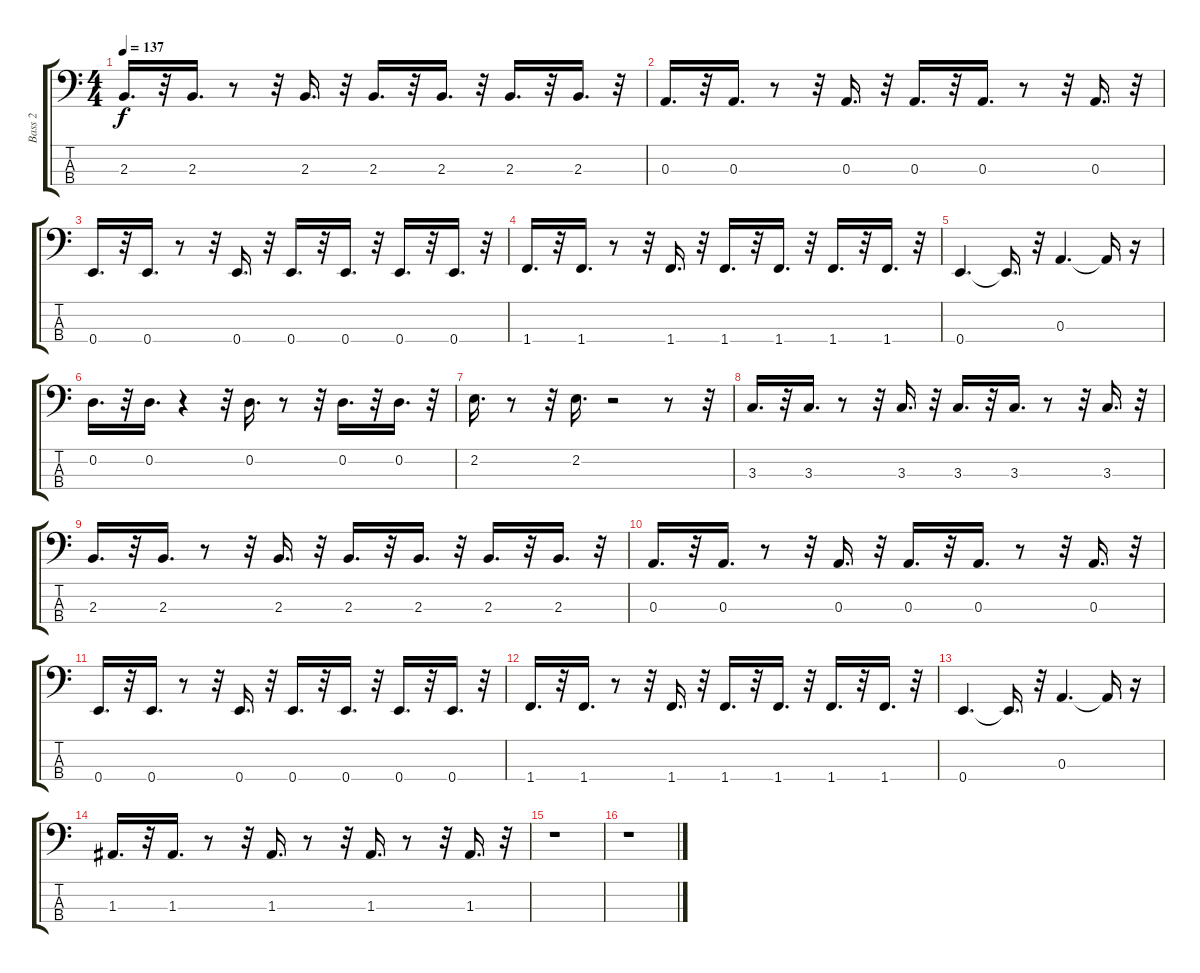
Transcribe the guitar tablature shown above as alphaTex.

\track ("Bass 2" "Bass 2") {instrument acousticbass}
\staff {score tabs}
\tuning (G2 D2 A1 E1) {hide}
\ts (4 4)
\tempo 137
\clef f4
\ks c
2.3.16{d dy f} r.32 2.3.16{d} r.8 r.32 2.3.16{d} r.32 2.3.16{d} r.32 2.3.16{d} r.32 2.3.16{d} r.32 2.3.16{d} r.32 |
0.3.16{d} r.32 0.3.16{d} r.8 r.32 0.3.16{d} r.32 0.3.16{d} r.32 0.3.16{d} r.8 r.32 0.3.16{d} r.32 |
0.4.16{d} r.32 0.4.16{d} r.8 r.32 0.4.16{d} r.32 0.4.16{d} r.32 0.4.16{d} r.32 0.4.16{d} r.32 0.4.16{d} r.32 |
1.4.16{d} r.32 1.4.16{d} r.8 r.32 1.4.16{d} r.32 1.4.16{d} r.32 1.4.16{d} r.32 1.4.16{d} r.32 1.4.16{d} r.32 |
0.4.4{d} 0.4{t}.16{d} r.32 0.3.4{d} 0.3{t}.16 r.16 |
0.2.16{d} r.32 0.2.16{d} r.4 r.32 0.2.16{d} r.8 r.32 0.2.16{d} r.32 0.2.16{d} r.32 |
2.2.16{d} r.8 r.32 2.2.16{d} r.2 r.8 r.32 |
3.3.16{d} r.32 3.3.16{d} r.8 r.32 3.3.16{d} r.32 3.3.16{d} r.32 3.3.16{d} r.8 r.32 3.3.16{d} r.32 |
2.3.16{d} r.32 2.3.16{d} r.8 r.32 2.3.16{d} r.32 2.3.16{d} r.32 2.3.16{d} r.32 2.3.16{d} r.32 2.3.16{d} r.32 |
0.3.16{d} r.32 0.3.16{d} r.8 r.32 0.3.16{d} r.32 0.3.16{d} r.32 0.3.16{d} r.8 r.32 0.3.16{d} r.32 |
0.4.16{d} r.32 0.4.16{d} r.8 r.32 0.4.16{d} r.32 0.4.16{d} r.32 0.4.16{d} r.32 0.4.16{d} r.32 0.4.16{d} r.32 |
1.4.16{d} r.32 1.4.16{d} r.8 r.32 1.4.16{d} r.32 1.4.16{d} r.32 1.4.16{d} r.32 1.4.16{d} r.32 1.4.16{d} r.32 |
0.4.4{d} 0.4{t}.16{d} r.32 0.3.4{d} 0.3{t}.16 r.16 |
1.3.16{d} r.32 1.3.16{d} r.8 r.32 1.3.16{d} r.8 r.32 1.3.16{d} r.8 r.32 1.3.16{d} r.32 |
r.1 |
r.1
